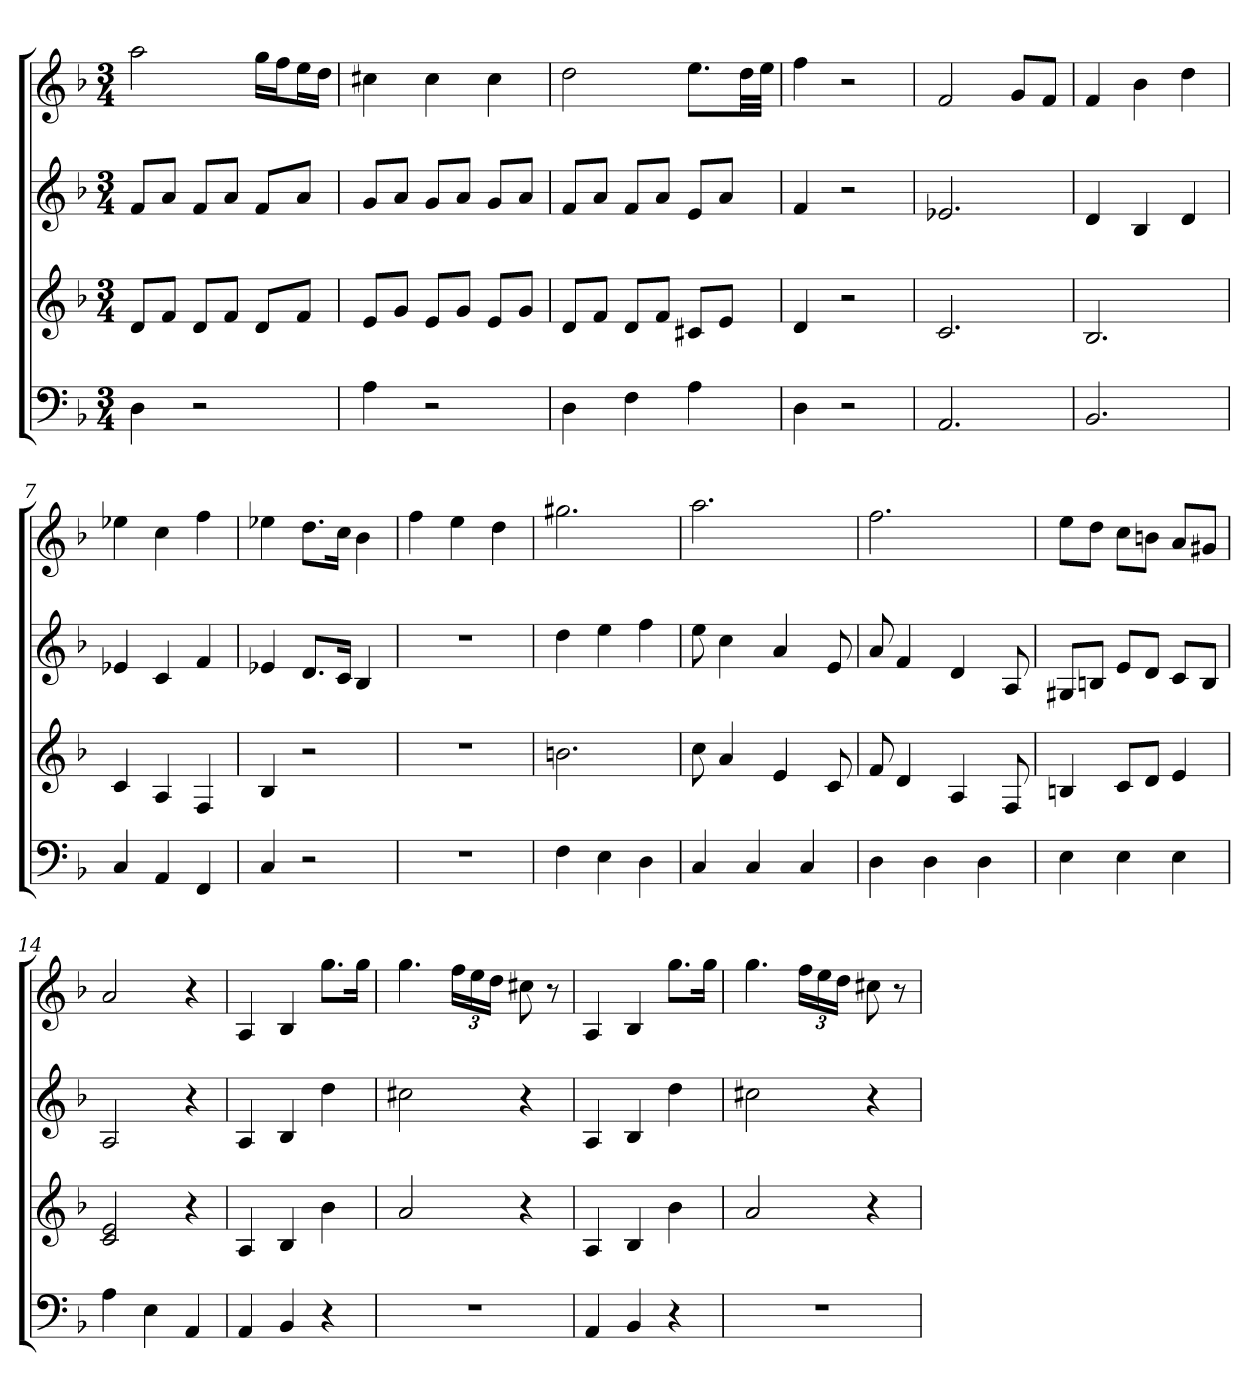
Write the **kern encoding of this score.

**kern	**kern	**kern	**kern
*part4	*part3	*part2	*part1
*staff4	*staff3	*staff2	*staff1
*k[b-]	*k[b-]	*k[b-]	*k[b-]
*F:	*F:	*F:	*F:
*M3/4	*M3/4	*M3/4	*M3/4
=1	=1	=1	=1
4D	8dL	8fL	2aa
.	8fJ	8aJ	.
2r	8dL	8fL	.
.	8fJ	8aJ	.
.	8dL	8fL	16ggLL
.	.	.	16ffJ
.	8fJ	8aJ	16eeL
.	.	.	16ddJJ
=2	=2	=2	=2
4A	8eL	8gL	4cc#X
.	8gJ	8aJ	.
2r	8eL	8gL	4cc#
.	8gJ	8aJ	.
.	8eL	8gL	4cc#
.	8gJ	8aJ	.
=3	=3	=3	=3
4D	8dL	8fL	2dd
.	8fJ	8aJ	.
4F	8dL	8fL	.
.	8fJ	8aJ	.
4A	8c#XL	8eL	8.eeL
.	8eJ	8aJ	.
.	.	.	32ddLL
.	.	.	32eeJJJ
=4	=4	=4	=4
4D	4d	4f	4ff
2r	2r	2r	2r
=5	=5	=5	=5
2.AA	2.c	2.e-X	2f
.	.	.	8gL
.	.	.	8fJ
=6	=6	=6	=6
2.BB-	2.B-	4d	4f
.	.	4B-	4b-
.	.	4d	4dd
=7	=7	=7	=7
4C	4c	4e-X	4ee-X
4AA	4A	4c	4cc
4FF	4F	4f	4ff
=8	=8	=8	=8
4C	4B-	4e-X	4ee-X
2r	2r	8.dL	8.ddL
.	.	16cJk	16ccJk
.	.	4B-	4b-
=9	=9	=9	=9
2.r	2.r	2.r	4ff
.	.	.	4ee
.	.	.	4dd
=10	=10	=10	=10
4F	2.bn	4dd	2.gg#X
4E	.	4ee	.
4D	.	4ff	.
=11	=11	=11	=11
4C	8cc	8ee	2.aa
.	4a	4cc	.
4C	.	.	.
.	4e	4a	.
4C	.	.	.
.	8c	8e	.
=12	=12	=12	=12
4D	8f	8a	2.ff
.	4d	4f	.
4D	.	.	.
.	4A	4d	.
4D	.	.	.
.	8F	8A	.
=13	=13	=13	=13
4E	4Bn	8G#XL	8eeL
.	.	8BnJ	8ddJ
4E	8cL	8eL	8ccL
.	8dJ	8dJ	8bnJ
4E	4e	8cL	8aL
.	.	8BJ	8g#XJ
=14	=14	=14	=14
4A	2c 2e	2A	2a
4E	.	.	.
4AA	4r	4r	4r
=15	=15	=15	=15
4AA	4A	4A	4A
4BB-	4B-	4B-	4B-
4r	4b-	4dd	8.ggL
.	.	.	16ggJk
=16	=16	=16	=16
2.r	2a	2cc#X	4.gg
.	.	.	24ffLL
.	.	.	24ee
.	.	.	24ddJJ
.	4r	4r	8cc#X
.	.	.	8r
=17	=17	=17	=17
4AA	4A	4A	4A
4BB-	4B-	4B-	4B-
4r	4b-	4dd	8.ggL
.	.	.	16ggJk
=18	=18	=18	=18
2.r	2a	2cc#X	4.gg
.	.	.	24ffLL
.	.	.	24ee
.	.	.	24ddJJ
.	4r	4r	8cc#X
.	.	.	8r
=	=	=	=
*-	*-	*-	*-
